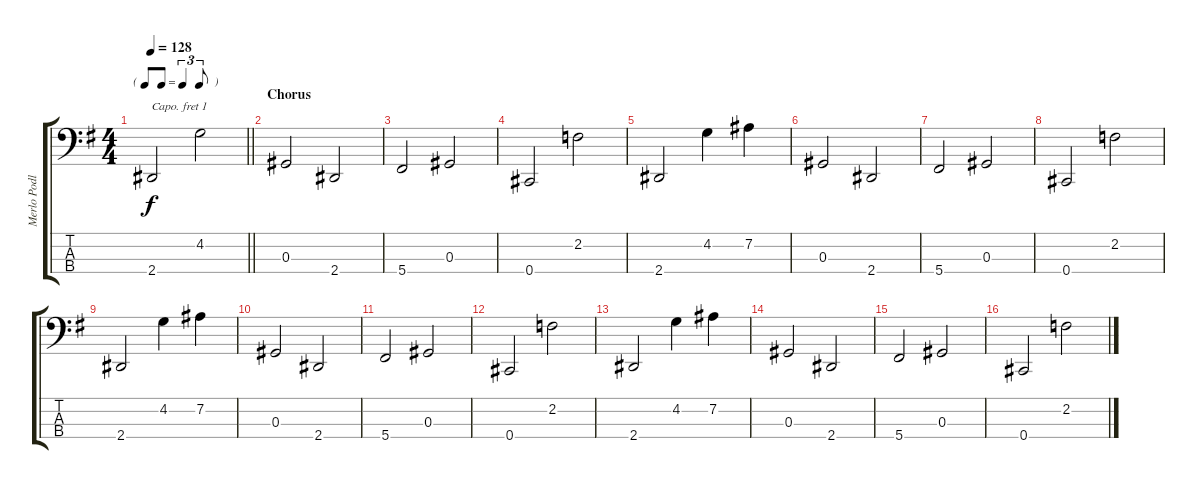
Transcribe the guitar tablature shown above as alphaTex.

\track ("Merlo Podlewski" "Merlo Podl") {instrument electricbassfinger}
\staff {score tabs}
\capo 1
\tuning (G2 D2 G1 C1) {hide}
\ts (4 4)
\tf triplet8th
\tempo 128
\clef f4
\barLineRight lightlight
\ks g
2.4.2{dy f} 4.2.2 |
\section ("" "Chorus")
0.3.2 2.4.2 |
5.4.2 0.3.2 |
0.4.2 2.2.2 |
2.4.2 4.2.4 7.2.4 |
0.3.2 2.4.2 |
5.4.2 0.3.2 |
0.4.2 2.2.2 |
2.4.2 4.2.4 7.2.4 |
0.3.2 2.4.2 |
5.4.2 0.3.2 |
0.4.2 2.2.2 |
2.4.2 4.2.4 7.2.4 |
0.3.2 2.4.2 |
5.4.2 0.3.2 |
0.4.2 2.2.2
